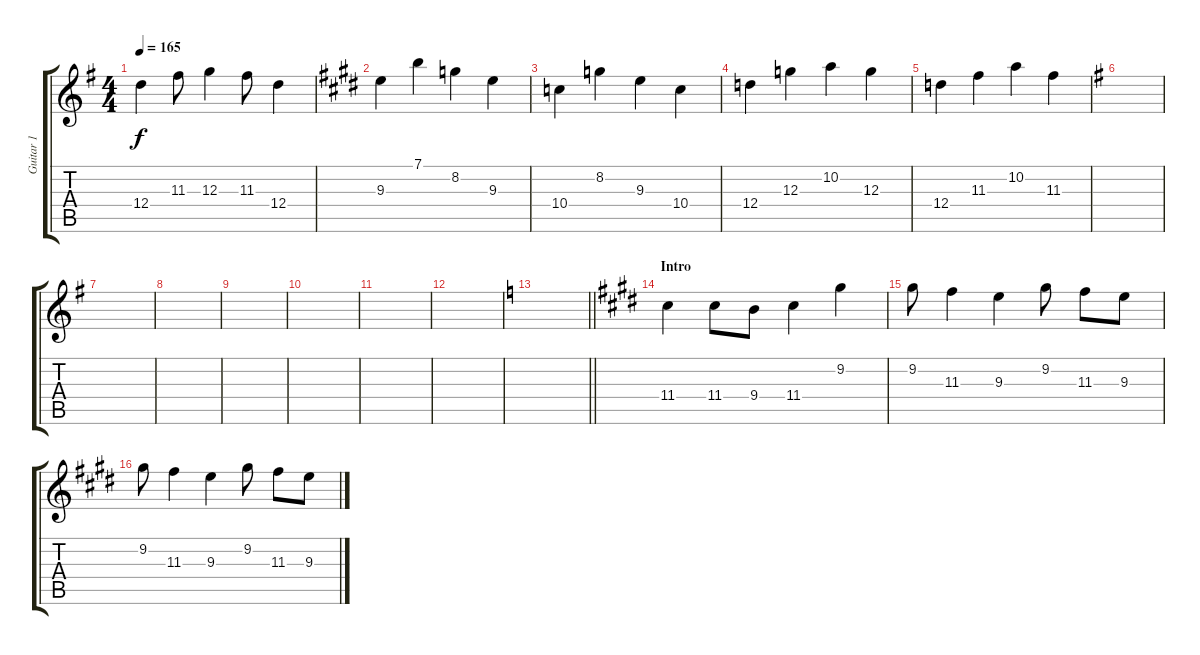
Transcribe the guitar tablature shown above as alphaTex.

\track ("Guitar 1" "Guitar 1") {instrument overdrivenguitar}
\staff {score tabs}
\tuning (E4 B3 G3 D3 A2 E2) {hide}
\ts (4 4)
\tempo 165
\clef g2
\ks g
12.4.4{dy f} 11.3.8 12.3.4 11.3.8 12.4.4 |
\ks e
9.3.4 7.1.4 8.2.4 9.3.4 |
10.4.4 8.2.4 9.3.4 10.4.4 |
12.4.4 12.3.4 10.2.4 12.3.4 |
12.4.4 11.3.4 10.2.4 11.3.4 |
\ks g
|
|
|
|
|
|
|
\barLineRight lightlight
\ks c
|
\section ("" "Intro")
\ks e
11.4.4 11.4.8 9.4.8 11.4.4 9.2.4 |
9.2.8 11.3.4 9.3.4 9.2.8 11.3.8 9.3.8 |
9.2.8 11.3.4 9.3.4 9.2.8 11.3.8 9.3.8
